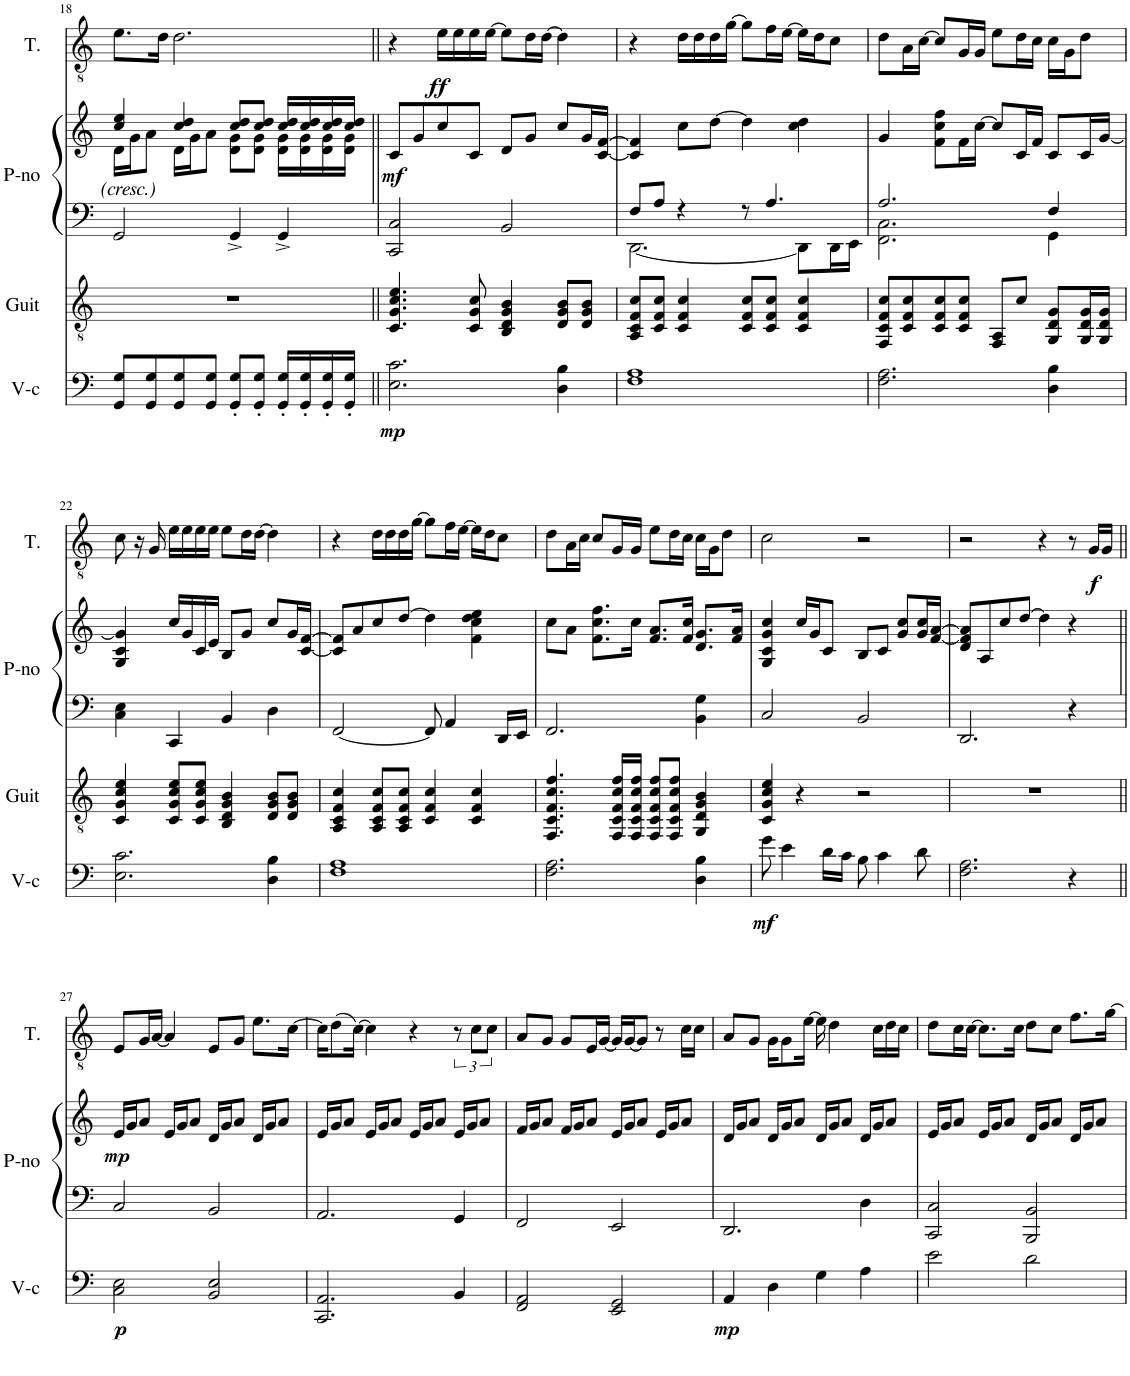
**kern	**dynam	**kern	**kern	**kern	**dynam	**kern	**dynam
*part4	*part4	*part3	*part2	*part2	*part2	*part1	*part1
*staff5	*staff5	*staff4	*staff3	*staff2	*staff2/3	*staff1	*staff1
*I"Cello	*	*I"Guitar	*I"Piano	*	*	*I"Tenor	*
*	*	*I'Guit	*I'P-no	*	*	*I'T.	*
!!LO:PB:g=z
*clefF4	*	*clefGv2	*clefF4	*clefG2	*	*clefGv2	*
*k[]	*	*k[]	*k[]	*k[]	*	*k[]	*
*M4/4	*	*M4/4	*M4/4	*M4/4	*	*M4/4	*
=18	=18	=18	=18	=18	=18	=18	=18
*	*	*	*	*^	*	*	*
8GG/ 8G/L	.	1r	2GG/	4cc/ 4ee/	16d\LL	.	8.e\L	.
.	.	.	.	.	16g\J	.	.	.
8GG/ 8G/	.	.	.	.	8a\J	.	.	.
.	.	.	.	.	.	.	16d\Jk	.
8GG/ 8G/	.	.	.	4cc/ 4dd/	16d\LL	.	2.d\	.
.	.	.	.	.	16g\J	.	.	.
8GG/ 8G/J	.	.	.	.	8a\J	.	.	.
8GG/' 8G/'L	.	.	4GG^/	8cc/ 8dd/L	8d\ 8g\L	.	.	.
8GG/' 8G/'J	.	.	.	8cc/ 8dd/J	8d\ 8g\J	.	.	.
16GG/' 16G/'LL	.	.	4GG^/	16cc/ 16dd/LL	16d\ 16g\LL	.	.	.
16GG/' 16G/'	.	.	.	16cc/ 16dd/	16d\ 16g\	.	.	.
16GG/' 16G/'	.	.	.	16cc/ 16dd/	16d\ 16g\	.	.	.
16GG/' 16G/'JJ	.	.	.	16cc/ 16dd/JJ	16d\ 16g\JJ	.	.	.
=19||	=19||	=19||	=19||	=19||	=19||	=19||	=19||	=19||
!	!LO:DY:b	!	!	!	!	!LO:DY:b	!	!
*	*	*	*	*v	*v	*	*	*
2.E\ 2.c\	mp	4.C/ 4.G/ 4.c/ 4.e/	2CC/ 2C/	8c/L	mf	4r	.
.	.	.	.	8g/	.	.	.
!	!	!	!	!	!	!	!LO:DY:b
.	.	.	.	8cc/	.	16e\LL	ff
.	.	.	.	.	.	16e\	.
.	.	8C/ 8G/ 8c/	.	8c/J	.	16e\	.
.	.	.	.	.	.	[16e\JJ	.
.	.	4BB/ 4D/ 4G/ 4B/	2BB/	8d/L	.	8e\L]	.
.	.	.	.	8g/J	.	16d\L	.
.	.	.	.	.	.	[16d\JJ	.
4D\ 4B\	.	8D/ 8G/ 8B/L	.	8cc/L	.	4d\]	.
.	.	8D/ 8G/ 8B/J	.	16g/L	.	.	.
.	.	.	.	[16c/ [16f/JJ	.	.	.
=20	=20	=20	=20	=20	=20	=20	=20
*	*	*	*^	*	*	*	*
1F 1A	.	8AA/ 8C/ 8F/ 8c/L	8F/L	[2.DD\	4c/] 4f/]	.	4r	.
.	.	8C/ 8F/ 8c/J	8A/J	.	.	.	.	.
.	.	4C/ 4F/ 4c/	4r	.	8cc\L	.	16d\LL	.
.	.	.	.	.	.	.	16d\	.
.	.	.	.	.	[8dd\J	.	16d\	.
.	.	.	.	.	.	.	[16g\JJ	.
.	.	8C/ 8F/ 8c/L	8r	.	4dd\]	.	8g\L]	.
.	.	8C/ 8F/ 8c/J	4.A/	.	.	.	16f\L	.
.	.	.	.	.	.	.	[16e\JJ	.
.	.	4C/ 4F/ 4c/	.	8DD\L]	4cc\ 4dd\	.	16e\LL]	.
.	.	.	.	.	.	.	16d\J	.
.	.	.	.	16DD\L	.	.	8c\J	.
.	.	.	.	16EE\JJ	.	.	.	.
=21	=21	=21	=21	=21	=21	=21	=21	=21
2.F\ 2.A\	.	8FF/ 8C/ 8F/ 8c/L	2.A/	2.FF\ 2.C\	4g/	.	8d\L	.
.	.	8C/ 8F/ 8c/	.	.	.	.	16A\L	.
.	.	.	.	.	.	.	[16c\JJ	.
.	.	8C/ 8F/ 8c/	.	.	8f\ 8cc\ 8ff\L	.	8c/L]	.
.	.	8C/ 8F/ 8c/J	.	.	16f\L	.	16G/L	.
.	.	.	.	.	[16cc\JJ	.	16G/JJ	.
.	.	8FF/ 8AA/L	.	.	8cc/L]	.	8e\L	.
.	.	8c/J	.	.	16c/L	.	16d\L	.
.	.	.	.	.	16f/JJ	.	16c\JJ	.
4D\ 4B\	.	8GG/ 8D/ 8G/L	4F/	4GG\	8c/L	.	16c\LL	.
.	.	.	.	.	.	.	16G\J	.
.	.	16GG/ 16D/ 16G/L	.	.	16c/L	.	8d\J	.
.	.	16GG/ 16D/ 16G/JJ	.	.	[16g/JJ	.	.	.
*	*	*	*v	*v	*	*	*	*
!!LO:LB:g=z
=22	=22	=22	=22	=22	=22	=22	=22
2.E\ 2.c\	.	4C/ 4G/ 4c/ 4e/	4C\ 4E\	4G/ 4c/ 4g/]	.	8c\	.
.	.	.	.	.	.	16r	.
.	.	.	.	.	.	16G/	.
.	.	8C/ 8G/ 8c/ 8e/L	4CC/	16cc/LL	.	16e\LL	.
.	.	.	.	16g/	.	16e\	.
.	.	8C/ 8G/ 8c/ 8e/J	.	16c/	.	16e\	.
.	.	.	.	16e/JJ	.	16e\JJ	.
.	.	4BB/ 4D/ 4G/ 4B/	4BB/	8B/L	.	8e\L	.
.	.	.	.	8g/J	.	16d\L	.
.	.	.	.	.	.	[16d\JJ	.
4D\ 4B\	.	8D/ 8G/ 8B/L	4D\	8cc/L	.	4d\]	.
.	.	8D/ 8G/ 8B/J	.	16g/L	.	.	.
.	.	.	.	[16c/ [16f/JJ	.	.	.
=23	=23	=23	=23	=23	=23	=23	=23
1F 1A	.	4AA/ 4C/ 4F/ 4c/	[2FF/	8c/] 8f/]L	.	4r	.
.	.	.	.	8a/	.	.	.
.	.	8AA/ 8C/ 8F/ 8c/L	.	8cc/	.	16d\LL	.
.	.	.	.	.	.	16d\	.
.	.	8AA/ 8C/ 8F/ 8c/J	.	[8dd/J	.	16d\	.
.	.	.	.	.	.	[16g\JJ	.
.	.	4C/ 4F/ 4c/	8FF/]	4dd\]	.	8g\L]	.
.	.	.	4AA/	.	.	16f\L	.
.	.	.	.	.	.	[16e\JJ	.
.	.	4C/ 4F/ 4c/	.	4f\ 4cc\ 4dd\ 4ee\	.	16e\LL]	.
.	.	.	.	.	.	16d\J	.
.	.	.	16DD/LL	.	.	8c\J	.
.	.	.	16EE/JJ	.	.	.	.
=24	=24	=24	=24	=24	=24	=24	=24
2.F\ 2.A\	.	4.FF/ 4.C/ 4.F/ 4.c/ 4.f/	2.FF/	8cc\L	.	8d\L	.
.	.	.	.	8a\J	.	16A\L	.
.	.	.	.	.	.	16c\JJ	.
.	.	.	.	8.f\ 8.cc\ 8.ff\L	.	8c/L	.
.	.	16FF/ 16C/ 16F/ 16c/ 16f/LL	.	.	.	16G/L	.
.	.	16FF/ 16C/ 16F/ 16c/ 16f/JJ	.	16cc\Jk	.	16G/JJ	.
.	.	8FF/ 8C/ 8F/ 8c/ 8f/L	.	8.f/ 8.a/L	.	8e\L	.
.	.	8FF/ 8C/ 8F/ 8c/ 8f/J	.	.	.	16d\L	.
.	.	.	.	16f/ 16cc/Jk	.	16c\JJ	.
4D\ 4B\	.	4GG/ 4D/ 4G/ 4B/	4BB\ 4G\	8.d/ 8.g/L	.	16c\LL	.
.	.	.	.	.	.	16G\J	.
.	.	.	.	.	.	8d\J	.
.	.	.	.	16f/ 16a/Jk	.	.	.
=25	=25	=25	=25	=25	=25	=25	=25
!	!LO:DY:b	!	!	!	!	!	!
8g\	mf	4C/ 4G/ 4c/ 4e/	2C/	4G/ 4c/ 4g/ 4cc/	.	2c\	.
4e\	.	.	.	.	.	.	.
.	.	4r	.	16cc/LL	.	.	.
.	.	.	.	16g/J	.	.	.
16d\LL	.	.	.	8c/J	.	.	.
16c\JJ	.	.	.	.	.	.	.
8B\	.	2r	2BB/	8B/L	.	2r	.
4c\	.	.	.	8c/J	.	.	.
.	.	.	.	8g/ 8cc/L	.	.	.
8d\	.	.	.	16g/ 16cc/L	.	.	.
.	.	.	.	[16f/ [16a/JJ	.	.	.
=26	=26	=26	=26	=26	=26	=26	=26
2.F\ 2.A\	.	1r	2.DD/	8d/ 8f/] 8a/]L	.	2r	.
.	.	.	.	8A/	.	.	.
.	.	.	.	8cc/	.	.	.
.	.	.	.	[8dd/J	.	.	.
.	.	.	.	4dd\]	.	4r	.
4r	.	.	4r	4r	.	8r	.
!	!	!	!	!	!	!	!LO:DY:b
.	.	.	.	.	.	16G/LL	f
.	.	.	.	.	.	16G/JJ	.
!!LO:LB:g=z
=27||	=27||	=27||	=27||	=27||	=27||	=27||	=27||
!	!LO:DY:b	!	!	!	!LO:DY:b	!	!
2C\ 2E\	p	1r	2C/	16e/LL	mp	8E/L	.
.	.	.	.	16g/J	.	.	.
.	.	.	.	8a/J	.	16G/L	.
.	.	.	.	.	.	[16A/JJ	.
.	.	.	.	16e/LL	.	4A/]	.
.	.	.	.	16g/J	.	.	.
.	.	.	.	8a/J	.	.	.
2BB/ 2E/	.	.	2BB/	16d/LL	.	8E/L	.
.	.	.	.	16g/J	.	.	.
.	.	.	.	8a/J	.	8G/J	.
.	.	.	.	16d/LL	.	8.e\L	.
.	.	.	.	16g/J	.	.	.
.	.	.	.	8a/J	.	.	.
.	.	.	.	.	.	[16c\Jk	.
=28	=28	=28	=28	=28	=28	=28	=28
2.CC/ 2.AA/	.	1r	2.AA/	16e/LL	.	16c\KL]	.
.	.	.	.	16g/J	.	(8d\	.
.	.	.	.	8a/J	.	.	.
.	.	.	.	.	.	[16c\Jk)	.
.	.	.	.	16e/LL	.	4c\]	.
.	.	.	.	16g/J	.	.	.
.	.	.	.	8a/J	.	.	.
.	.	.	.	16e/LL	.	4r	.
.	.	.	.	16g/J	.	.	.
.	.	.	.	8a/J	.	.	.
4BB/	.	.	4GG/	16e/LL	.	12r	.
.	.	.	.	16g/J	.	.	.
.	.	.	.	.	.	12c\L	.
.	.	.	.	8a/J	.	.	.
.	.	.	.	.	.	12c\J	.
=29	=29	=29	=29	=29	=29	=29	=29
2FF/ 2AA/	.	1r	2FF/	16f/LL	.	8A/L	.
.	.	.	.	16g/J	.	.	.
.	.	.	.	8a/J	.	8G/J	.
.	.	.	.	16f/LL	.	8G/L	.
.	.	.	.	16g/J	.	.	.
.	.	.	.	8a/J	.	16E/L	.
.	.	.	.	.	.	[16G/JJ	.
2EE/ 2GG/	.	.	2EE/	16e/LL	.	16G/LL]	.
.	.	.	.	16g/J	.	[16G/J	.
.	.	.	.	8a/J	.	8G/J]	.
.	.	.	.	16e/LL	.	8r	.
.	.	.	.	16g/J	.	.	.
.	.	.	.	8a/J	.	16c\LL	.
.	.	.	.	.	.	16c\JJ	.
=30	=30	=30	=30	=30	=30	=30	=30
!	!LO:DY:b	!	!	!	!	!	!
4AA/	mp	1r	2.DD/	16d/LL	.	8A/L	.
.	.	.	.	16g/J	.	.	.
.	.	.	.	8a/J	.	8G/J	.
4D\	.	.	.	16d/LL	.	16G\KL	.
.	.	.	.	16g/J	.	8G\	.
.	.	.	.	8a/J	.	.	.
.	.	.	.	.	.	[16e\Jk	.
4G\	.	.	.	16d/LL	.	16e\]	.
.	.	.	.	16g/J	.	4d\	.
.	.	.	.	8a/J	.	.	.
4A\	.	.	4D\	16d/LL	.	.	.
.	.	.	.	16g/J	.	16c\LL	.
.	.	.	.	8a/J	.	16d\	.
.	.	.	.	.	.	16c\JJ	.
=31	=31	=31	=31	=31	=31	=31	=31
2e\	.	1r	2CC/ 2C/	16e/LL	.	8d\L	.
.	.	.	.	16g/J	.	.	.
.	.	.	.	8a/J	.	16c\L	.
.	.	.	.	.	.	[16c\JJ	.
.	.	.	.	16e/LL	.	8.c\L]	.
.	.	.	.	16g/J	.	.	.
.	.	.	.	8a/J	.	.	.
.	.	.	.	.	.	16c\Jk	.
2d\	.	.	2BBB/ 2BB/	16d/LL	.	8d\L	.
.	.	.	.	16g/J	.	.	.
.	.	.	.	8a/J	.	8c\J	.
.	.	.	.	16d/LL	.	8.f\L	.
.	.	.	.	16g/J	.	.	.
.	.	.	.	8a/J	.	.	.
.	.	.	.	.	.	[16g\Jk	.
=	=	=	=	=	=	=	=
*-	*-	*-	*-	*-	*-	*-	*-
